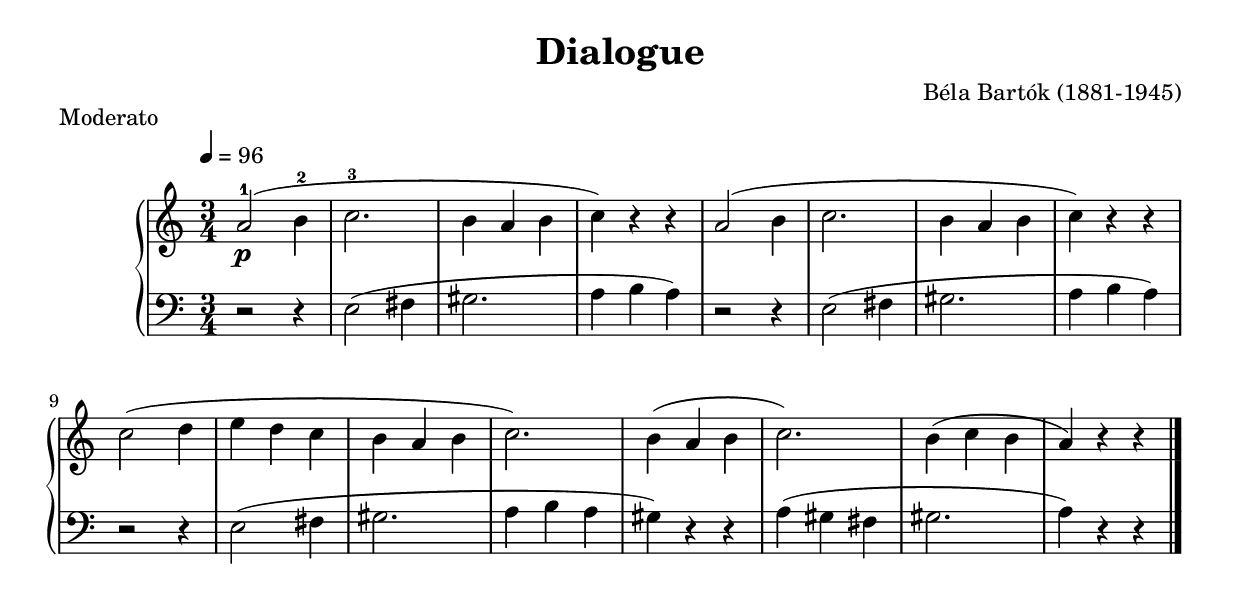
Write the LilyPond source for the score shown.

\version "2.10.33"
\include "espanol.ly"
\header{
  title = "Dialogue"
  composer = "Béla Bartók (1881-1945)"
  piece = "Moderato"
}

% define the left and the right hand in new variables
rightHand = {
  \tempo 4 = 96
  \override Score.MetronomeMark #'padding = #3.5

  \time 3/4
  \clef treble
  \relative do'' {
    % parte A
    la2-1( \p si4-2 |
    do2.-3 |
    si4 la si |
    do) r r |
    % parte A
    la2( si4 |
    do2. |
    si4 la si |
    do) r r |
    \break

    % 9
    do2( re4 |
    mi re do |
    si la si |
    do2.) |
    si4( la si |
    do2.) |
    si4( do si |
    la) r r
    \bar "|."
  }
}

leftHand = {
  \clef bass
  \relative do {
    % parte A
    r2 r4 |
    mi2( fas4 |
    sols2. |
    la4 si la) |
    % parte A
    r2 r4 |
    mi2( fas4 |
    sols2. |
    la4 si la) |
    \break

    % 9
    r2 r4 |
    mi2( fas4 |
    sols2. |
    la4 si la |
    sols) r r |
    la( sols fas |
    sols2. |
    la4) r r
    \bar "|."
  }
}

% bring the two hands together
\score {
  \new PianoStaff {
    \set PianoStaff.midiInstrument = "acoustic grand"
    <<
      \new Staff = "Right Hand" { \rightHand }
      \new Staff = "Left Hand" { \leftHand }
    >>
  }

  \midi {}
  
  \layout {
    \context {
      \PianoStaff
    }
  }
}


